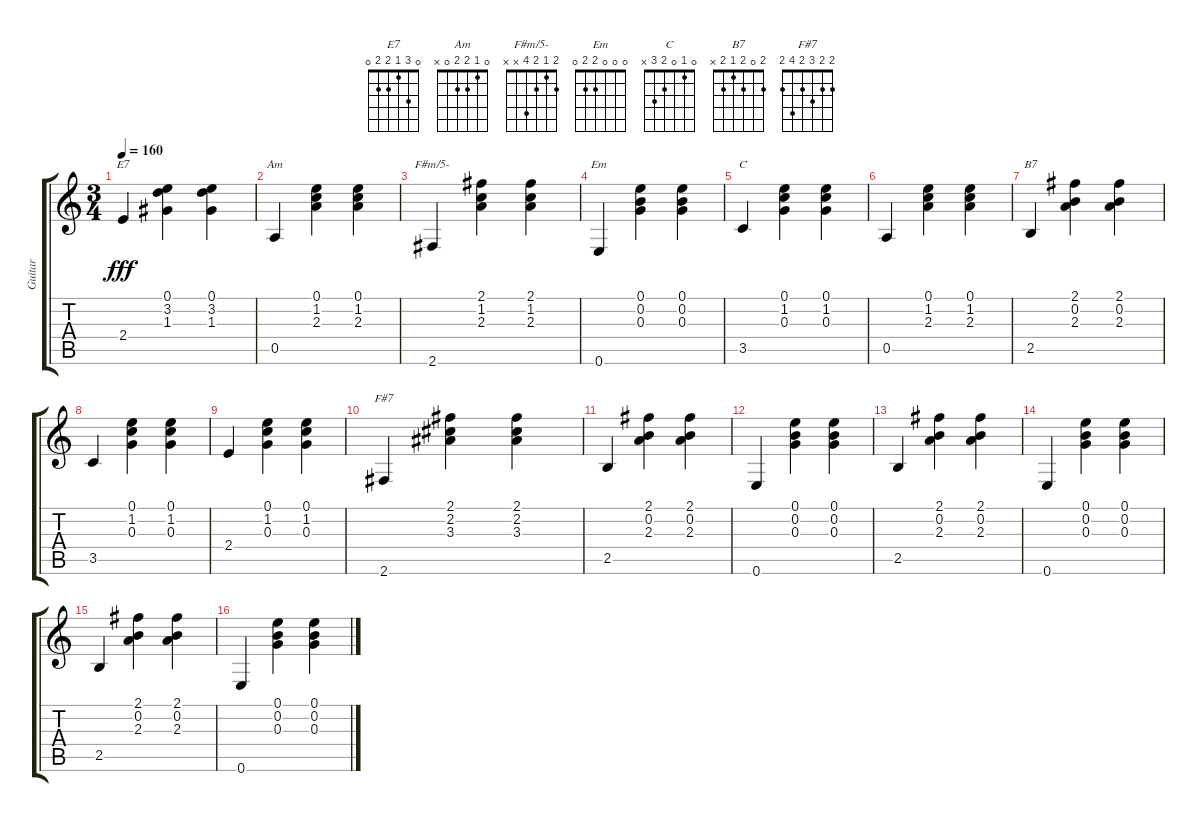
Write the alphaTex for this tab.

\track ("Guitar" "Guitar") {instrument acousticguitarsteel}
\staff {score tabs}
\tuning (E4 B3 G3 D3 A2 E2) {hide}
\chord ("E7" 0 3 1 2 2 0)
\chord ("Am" 0 1 2 2 0 x)
\chord ("F#m/5-" 2 1 2 4 x x)
\chord ("Em" 0 0 0 2 2 0)
\chord ("C" 0 1 0 2 3 x)
\chord ("B7" 2 0 2 1 2 x)
\chord ("F#7" 2 2 3 2 4 2)
\ts (3 4)
\tempo 160
\clef g2
\ks c
2.4.4{ch "E7" dy fff} (0.1 3.2 1.3).4 (0.1 3.2 1.3).4 |
0.5.4{ch "Am"} (0.1 1.2 2.3).4 (0.1 1.2 2.3).4 |
2.6.4{ch "F#m/5-"} (2.1 1.2 2.3).4 (2.1 1.2 2.3).4 |
0.6.4{ch "Em"} (0.1 0.2 0.3).4 (0.1 0.2 0.3).4 |
3.5.4{ch "C"} (0.1 1.2 0.3).4 (0.1 1.2 0.3).4 |
0.5.4 (0.1 1.2 2.3).4 (0.1 1.2 2.3).4 |
2.5.4{ch "B7"} (2.1 0.2 2.3).4 (2.1 0.2 2.3).4 |
3.5.4 (0.1 1.2 0.3).4 (0.1 1.2 0.3).4 |
2.4.4 (0.1 1.2 0.3).4 (0.1 1.2 0.3).4 |
2.6.4{ch "F#7"} (2.1 2.2 3.3).4 (2.1 2.2 3.3).4 |
2.5.4 (2.1 0.2 2.3).4 (2.1 0.2 2.3).4 |
0.6.4 (0.1 0.2 0.3).4 (0.1 0.2 0.3).4 |
2.5.4 (2.1 0.2 2.3).4 (2.1 0.2 2.3).4 |
0.6.4 (0.1 0.2 0.3).4 (0.1 0.2 0.3).4 |
2.5.4 (2.1 0.2 2.3).4 (2.1 0.2 2.3).4 |
0.6.4 (0.1 0.2 0.3).4 (0.1 0.2 0.3).4
